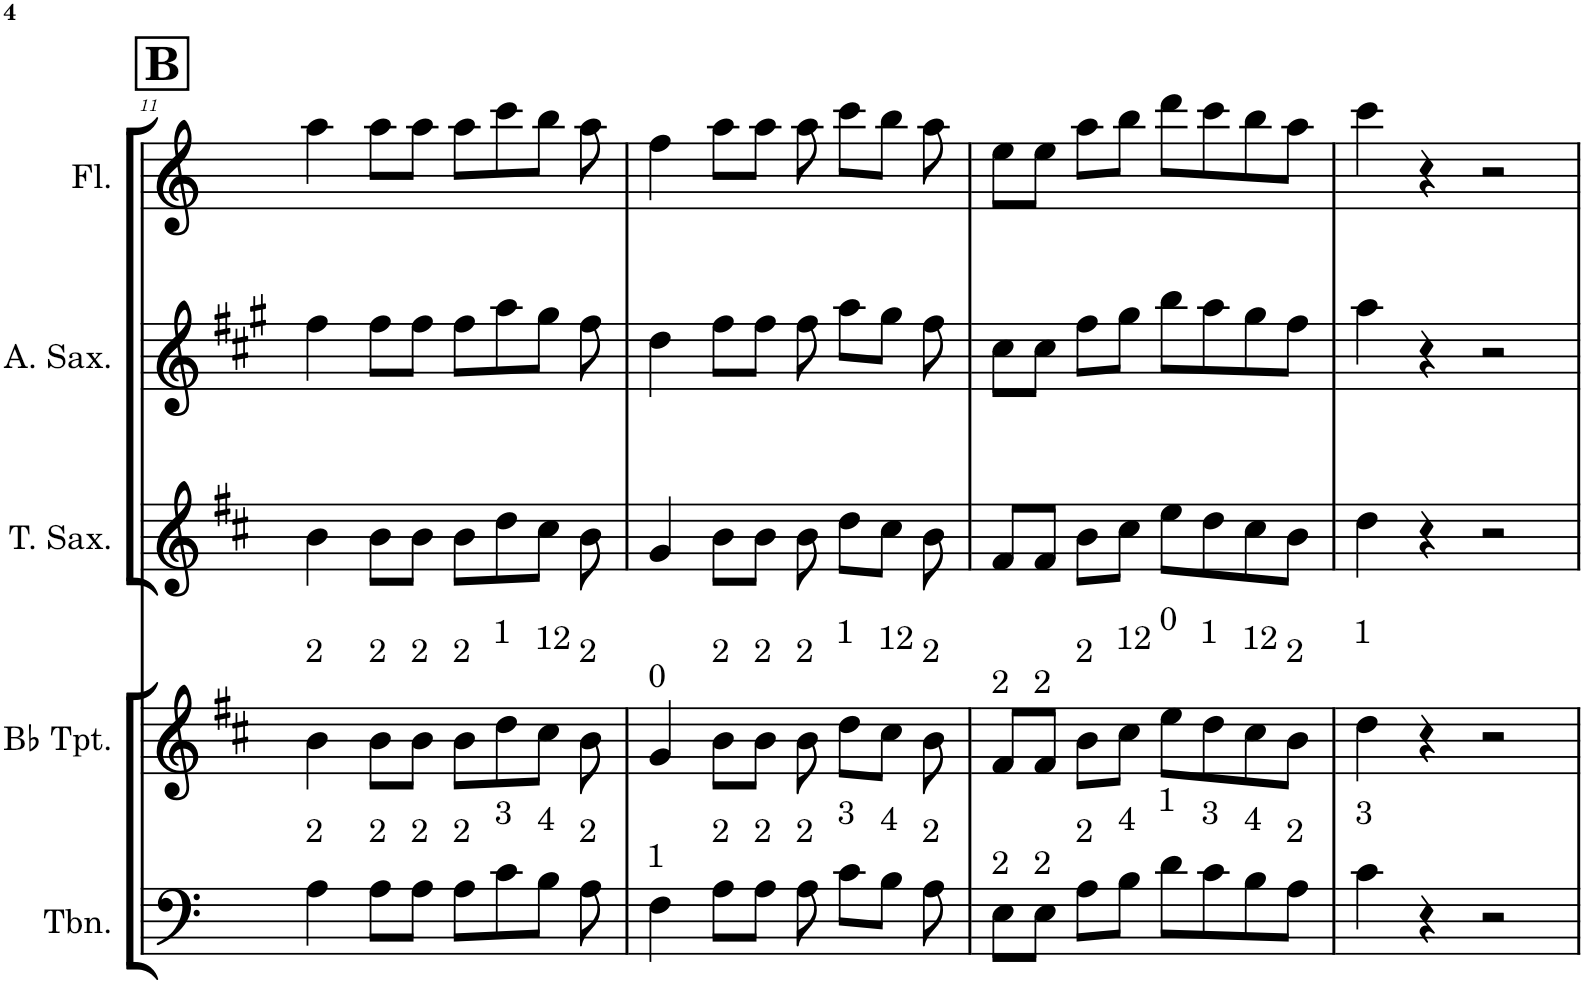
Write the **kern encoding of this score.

**kern	**kern	**kern	**kern	**kern
*part5	*part4	*part3	*part2	*part1
*staff5	*staff4	*staff3	*staff2	*staff1
*I"Trombone	*I"Bb Trumpet	*I"Tenor Saxophone	*I"Alto Saxophone	*I"Flute
*I'Tbn.	*I'Bb Tpt.	*I'T. Sax.	*I'A. Sax.	*I'Fl.
!!LO:PB:g=z
*clefF4	*clefG2	*clefG2	*clefG2	*clefG2
*	*Trd1c2	*Trd8c14	*Trd5c9	*
*k[]	*k[f#c#]	*k[f#c#]	*k[f#c#g#]	*k[]
*M4/4	*M4/4	*M4/4	*M4/4	*M4/4
!!LO:REH:place=s1:a:B:cj:fs=14:t=B
=11	=11	=11	=11	=11
!	!LO:TX:a:t=2	!	!	!
!LO:TX:a:t=2	!	!	!	!
4A\	4b\	4b\	4ff#\	4aa\
!	!LO:TX:a:t=2	!	!	!
!LO:TX:a:t=2	!	!	!	!
8A\L	8b\L	8b\L	8ff#\L	8aa\L
!	!LO:TX:a:t=2	!	!	!
!LO:TX:a:t=2	!	!	!	!
8A\J	8b\J	8b\J	8ff#\J	8aa\J
!	!LO:TX:a:t=2	!	!	!
!LO:TX:a:t=2	!	!	!	!
8A\L	8b\L	8b\L	8ff#\L	8aa\L
!	!LO:TX:a:t=1	!	!	!
!LO:TX:a:t=3	!	!	!	!
8c\	8dd\	8dd\	8aa\	8ccc\
!	!LO:TX:a:t=12	!	!	!
!LO:TX:a:t=4	!	!	!	!
8B\J	8cc#\J	8cc#\J	8gg#\J	8bb\J
!	!LO:TX:a:t=2	!	!	!
!LO:TX:a:t=2	!	!	!	!
8A\	8b\	8b\	8ff#\	8aa\
=12	=12	=12	=12	=12
!	!LO:TX:a:t=0	!	!	!
!LO:TX:a:t=1	!	!	!	!
4F\	4g/	4g/	4dd\	4ff\
!	!LO:TX:a:t=2	!	!	!
!LO:TX:a:t=2	!	!	!	!
8A\L	8b\L	8b\L	8ff#\L	8aa\L
!	!LO:TX:a:t=2	!	!	!
!LO:TX:a:t=2	!	!	!	!
8A\J	8b\J	8b\J	8ff#\J	8aa\J
!	!LO:TX:a:t=2	!	!	!
!LO:TX:a:t=2	!	!	!	!
8A\	8b\	8b\	8ff#\	8aa\
!	!LO:TX:a:t=1	!	!	!
!LO:TX:a:t=3	!	!	!	!
8c\L	8dd\L	8dd\L	8aa\L	8ccc\L
!	!LO:TX:a:t=12	!	!	!
!LO:TX:a:t=4	!	!	!	!
8B\J	8cc#\J	8cc#\J	8gg#\J	8bb\J
!	!LO:TX:a:t=2	!	!	!
!LO:TX:a:t=2	!	!	!	!
8A\	8b\	8b\	8ff#\	8aa\
=13	=13	=13	=13	=13
!	!LO:TX:a:t=2	!	!	!
!LO:TX:a:t=2	!	!	!	!
8E\L	8f#/L	8f#/L	8cc#\L	8ee\L
!	!LO:TX:a:t=2	!	!	!
!LO:TX:a:t=2	!	!	!	!
8E\J	8f#/J	8f#/J	8cc#\J	8ee\J
!	!LO:TX:a:t=2	!	!	!
!LO:TX:a:t=2	!	!	!	!
8A\L	8b\L	8b\L	8ff#\L	8aa\L
!	!LO:TX:a:t=12	!	!	!
!LO:TX:a:t=4	!	!	!	!
8B\J	8cc#\J	8cc#\J	8gg#\J	8bb\J
!	!LO:TX:a:t=0	!	!	!
!LO:TX:a:t=1	!	!	!	!
8d\L	8ee\L	8ee\L	8bb\L	8ddd\L
!	!LO:TX:a:t=1	!	!	!
!LO:TX:a:t=3	!	!	!	!
8c\	8dd\	8dd\	8aa\	8ccc\
!	!LO:TX:a:t=12	!	!	!
!LO:TX:a:t=4	!	!	!	!
8B\	8cc#\	8cc#\	8gg#\	8bb\
!	!LO:TX:a:t=2	!	!	!
!LO:TX:a:t=2	!	!	!	!
8A\J	8b\J	8b\J	8ff#\J	8aa\J
=14	=14	=14	=14	=14
!	!LO:TX:a:t=1	!	!	!
!LO:TX:a:t=3	!	!	!	!
4c\	4dd\	4dd\	4aa\	4ccc\
4r	4r	4r	4r	4r
2r	2r	2r	2r	2r
=	=	=	=	=
*-	*-	*-	*-	*-
